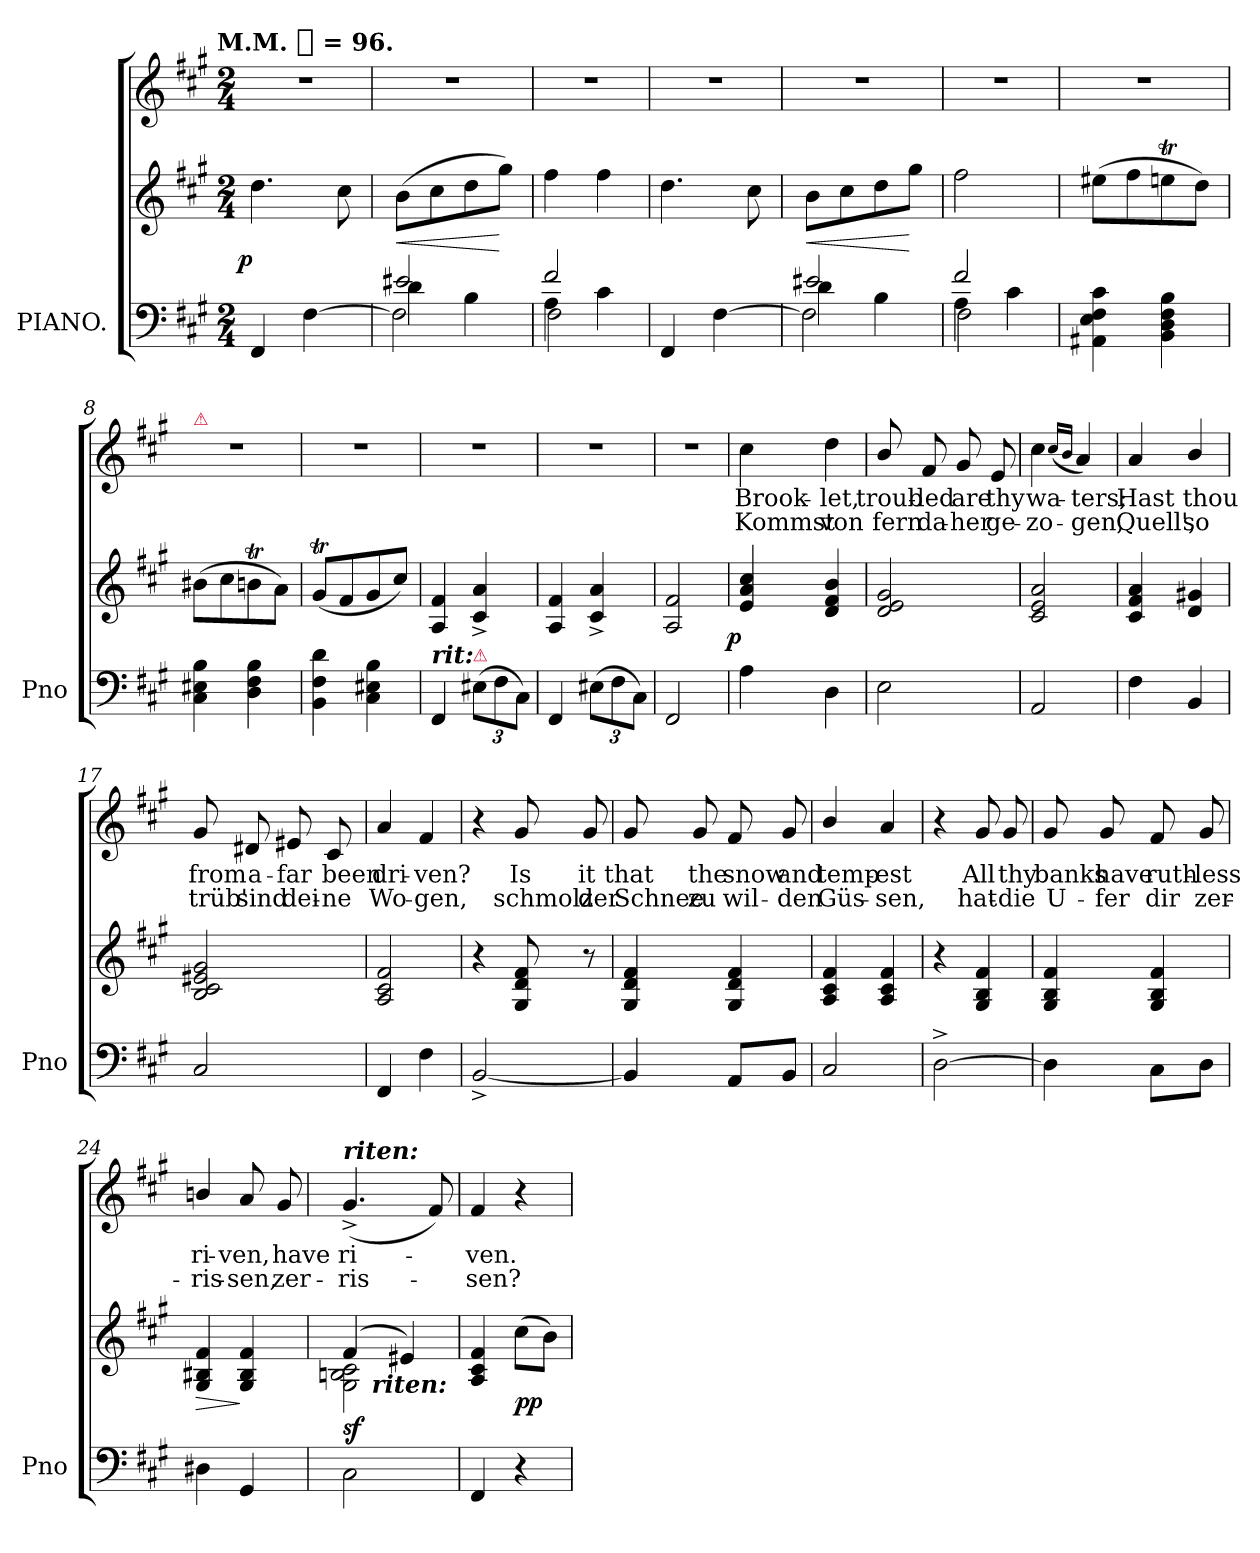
**kern	**kern	**dynam	**kern	**text	**text
*part2	*part2	*part2	*part1	*part1	*part1
*staff3	*staff2	*staff2/3	*staff1	*staff1	*staff1
*I"PIANO.	*	*	*	*	*
*I'Pno	*	*	*	*	*
*clefF4	*clefG2	*	*clefG2	*	*
*k[f#c#g#]	*k[f#c#g#]	*	*k[f#c#g#]	*	*
*f#:	*f#:	*	*f#:	*	*
!!LO:TX:omd:t=M.M. [quarter] = 96.
*M2/4	*M2/4	*	*M2/4	*	*
*MM96	*MM96	*	*MM96	*	*
=1	=1	=1	=1	=1	=1
!	!	!LO:DY:rj	!	!	!
4FF#	4.dd	p	2rdd	.	.
[4F#	.	.	.	.	.
.	8cc#	.	.	.	.
=2	=2	=2	=2	=2	=2
*^	*	*	*	*	*
*	*^	*	*	*	*	*
2e#X	4d	2F#\]	(>8bL	<	2rdd	.	.
.	.	.	8cc#	.	.	.	.
.	4B	.	8dd	.	.	.	.
.	.	.	8gg#J)	[	.	.	.
=3	=3	=3	=3	=3	=3	=3	=3
2f#	4A	2F#\	4ff#	.	2rdd	.	.
.	4c#	.	4ff#	.	.	.	.
*v	*v	*v	*	*	*	*	*
=4	=4	=4	=4	=4	=4
4FF#	4.dd	.	2rdd	.	.
[4F#	.	.	.	.	.
.	8cc#	.	.	.	.
=5	=5	=5	=5	=5	=5
*^	*	*	*	*	*
*	*^	*	*	*	*	*
2e#X	4d	2F#\]	8bL	<	2rdd	.	.
.	.	.	8cc#	.	.	.	.
.	4B	.	8dd	.	.	.	.
.	.	.	8gg#J	[	.	.	.
=6	=6	=6	=6	=6	=6	=6	=6
2f#	4A	2F#\	2ff#	.	2rdd	.	.
.	4c#	.	.	.	.	.	.
*	*v	*v	*	*	*	*	*
=7	=7	=7	=7	=7	=7	=7
!LO:TX:a:Bi:t=rubato.	!	!	!	!	!	!
*v	*v	*	*	*	*	*
4AA#X 4E 4F# 4c#	(>8ee#XL	.	2rdd	.	.
.	8ff#	.	.	.	.
4BB 4D 4F# 4B	8eenT	.	.	.	.
.	8ddJ)	.	.	.	.
=8	=8	=8	=8	=8	=8
!	!	!	!LO:TX:a:color=crimson:t=⚠	!	!
4C# 4E#X 4B	(>8b#XL	.	2rdd	.	.
.	8cc#	.	.	.	.
4D 4F# 4B	8bnT	.	.	.	.
.	8aJ)	.	.	.	.
=9	=9	=9	=9	=9	=9
4BB 4F# 4d	(<8g#tL	.	2rdd	.	.
.	8f#	.	.	.	.
4C# 4E#X 4B	8g#	.	.	.	.
.	8cc#J)	.	.	.	.
=10	=10	=10	=10	=10	=10
!LO:TX:a:Bi:t=rit&colon;	!	!	!	!	!
4FF#	4A 4f#	.	2rdd	.	.
!LO:TX:a:color=crimson:t=⚠	!	!	!	!	!
(>12E#XL	4c#^> 4a^>	.	.	.	.
12F#	.	.	.	.	.
12C#J)	.	.	.	.	.
=11	=11	=11	=11	=11	=11
4FF#	4A 4f#	.	2rdd	.	.
(>12E#XL	4c#^> 4a^>	.	.	.	.
12F#	.	.	.	.	.
12C#J)	.	.	.	.	.
=12	=12	=12	=12	=12	=12
2FF#	2A 2f#	.	2rdd	.	.
=13	=13	=13	=13	=13	=13
*	*	*	*MM60	*	*
!	!	!LO:DY:rj	!	!	!
4A	4e 4a 4cc#	p	4cc#	Brook-	Kommst
4D	4d 4f# 4b	.	4dd	-let,	von
=14	=14	=14	=14	=14	=14
2E	2d 2e 2g#	.	8b/	troub-	fern
.	.	.	8f#	-led	da-
.	.	.	8g#	are	-her
.	.	.	8e	thy	ge-
=15	=15	=15	=15	=15	=15
2AA	2c# 2e 2a	.	4cc#	wa-	-zo-
.	.	.	(<16qqcc#/LL	.	.
.	.	.	16qqb/JJ	.	.
.	.	.	4a)	-ters;	-gen,
=16	=16	=16	=16	=16	=16
4F#	4c# 4f# 4a	.	4a	Hast	Quell',
4BB	4d 4g#X	.	4b/	thou	so
=17	=17	=17	=17	=17	=17
2C#	2B 2c# 2e#X 2g#	.	8g#	from	trüb'
.	.	.	8d#X	a-	sind
.	.	.	8e#X	-far	dei-
.	.	.	8c#	been	-ne
=18	=18	=18	=18	=18	=18
4FF#	2A 2c# 2f#	.	4a	dri-	Wo-
4F#	.	.	4f#	-ven?	-gen,
=19	=19	=19	=19	=19	=19
[2BB^<	4r	.	4r	.	.
.	8G# 8d 8f#	.	8g#	Is	schmolz
.	8r	.	8g#	it	der
=20	=20	=20	=20	=20	=20
4BB]	4G# 4d 4f#	.	8g#	that	Schnee
.	.	.	8g#	the	zu
8AAL	4G# 4d 4f#	.	8f#	snow	wil-
8BBJ	.	.	8g#	and	-den
=21	=21	=21	=21	=21	=21
2C#	4A 4c# 4f#	.	4b/	temp-	Güs-
.	4A 4c# 4f#	.	4a	-est	-sen,
=22	=22	=22	=22	=22	=22
[2D^>\	4r	.	4r	.	.
.	4G# 4B 4f#	.	8g#	All	hat-
.	.	.	8g#	thy	-die
=23	=23	=23	=23	=23	=23
4D]	4G# 4B 4f#	.	8g#	banks	U-
.	.	.	8g#	have	-fer
8C#\L	4G# 4B 4f#	.	8f#	ruth-	dir
8DJ	.	.	8g#	-less	zer-
=24	=24	=24	=24	=24	=24
4D#X	4G# 4B#X 4f#	>	4bn/	ri-	-ris-
4GG#	4G# 4B# 4f#	]	8a	-ven,	-sen,
.	.	.	8g#	have	zer-
=25	=25	=25	=25	=25	=25
*	*^	*	*	*	*
!	!	!	!	!LO:TX:a:Bi:t=riten&colon;	!	!
*	*	*^	*	*	*	*
2C#\	(>4f#	2G# 2Bn 2c#	8ryy	sf	(<4.g#^<	ri-	-ris-
!	!	!	!LO:TX:b:Bi:t=riten&colon;	!	!	!	!
.	.	.	4.ryy	.	.	.	.
.	4e#X)	.	.	.	.	.	.
.	.	.	.	.	8f#)	.	.
*	*v	*v	*v	*	*	*	*
=26	=26	=26	=26	=26	=26
4FF#	4A 4c# 4f#	.	4f#	-ven.	-sen?
4r	(>8cc#L	pp	4r	.	.
.	8bJ)	.	.	.	.
=	=	=	=	=	=
*-	*-	*-	*-	*-	*-
